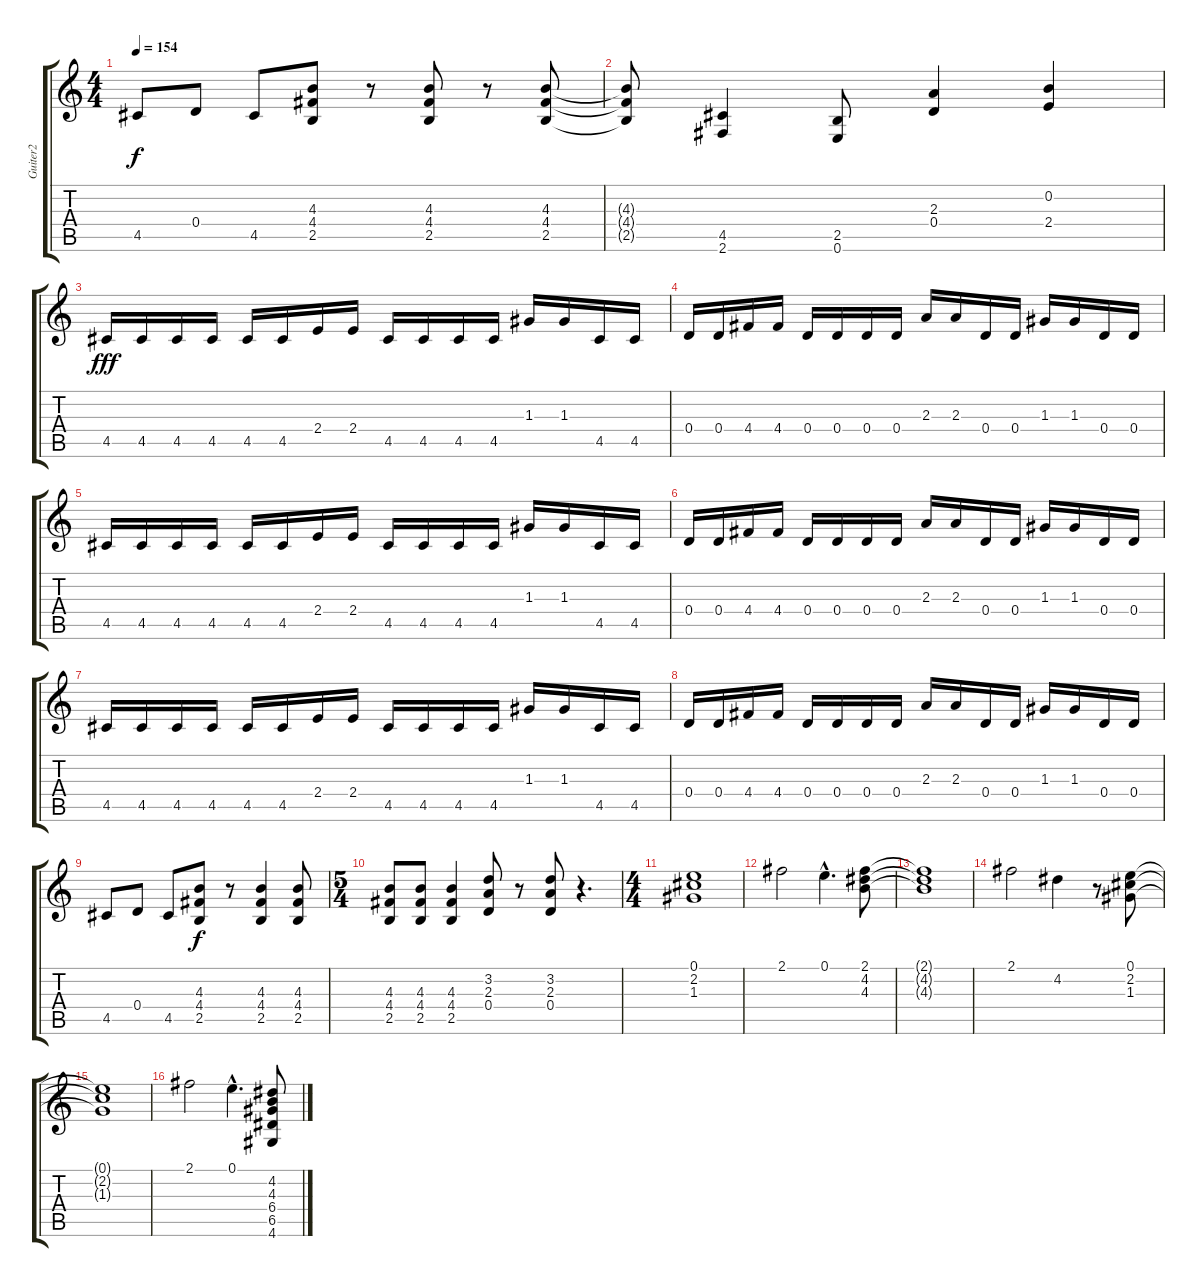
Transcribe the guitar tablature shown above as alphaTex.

\track ("Guiter2" "Guiter2") {instrument distortionguitar}
\staff {score tabs}
\tuning (E4 B3 G3 D3 A2 E2) {hide}
\ts (4 4)
\tempo 154
\clef g2
\ks c
4.5.8{dy f} 0.4.8 4.5.8 (4.3 4.4 2.5).8 r.8 (4.3 4.4 2.5).8 r.8 (4.3 4.4 2.5).8 |
(4.3{t} 4.4{t} 2.5{t}).8 (4.5 2.6).4 (2.5 0.6).8 (2.3 0.4).4 (0.2 2.4).4 |
4.5.16{dy fff} 4.5.16 4.5.16 4.5.16 4.5.16 4.5.16 2.4.16 2.4.16 4.5.16 4.5.16 4.5.16 4.5.16 1.3.16 1.3.16 4.5.16 4.5.16 |
0.4.16 0.4.16 4.4.16 4.4.16 0.4.16 0.4.16 0.4.16 0.4.16 2.3.16 2.3.16 0.4.16 0.4.16 1.3.16 1.3.16 0.4.16 0.4.16 |
4.5.16 4.5.16 4.5.16 4.5.16 4.5.16 4.5.16 2.4.16 2.4.16 4.5.16 4.5.16 4.5.16 4.5.16 1.3.16 1.3.16 4.5.16 4.5.16 |
0.4.16 0.4.16 4.4.16 4.4.16 0.4.16 0.4.16 0.4.16 0.4.16 2.3.16 2.3.16 0.4.16 0.4.16 1.3.16 1.3.16 0.4.16 0.4.16 |
4.5.16 4.5.16 4.5.16 4.5.16 4.5.16 4.5.16 2.4.16 2.4.16 4.5.16 4.5.16 4.5.16 4.5.16 1.3.16 1.3.16 4.5.16 4.5.16 |
0.4.16 0.4.16 4.4.16 4.4.16 0.4.16 0.4.16 0.4.16 0.4.16 2.3.16 2.3.16 0.4.16 0.4.16 1.3.16 1.3.16 0.4.16 0.4.16 |
4.5.8 0.4.8 4.5.8 (4.3 4.4 2.5).8{dy f} r.8 (4.3 4.4 2.5).4 (4.3 4.4 2.5).8 |
\ts (5 4)
(4.3 4.4 2.5).8 (4.3 4.4 2.5).8 (4.3 4.4 2.5).4 (3.2 2.3 0.4).8 r.8 (3.2 2.3 0.4).8 r.4{d} |
\ts (4 4)
(0.1 2.2 1.3).1 |
2.1.2 0.1{hac}.4{d} (2.1 4.2 4.3).8 |
(2.1{t} 4.2{t} 4.3{t}).1 |
2.1.2 4.2.4 r.8 (0.1 2.2 1.3).8 |
(0.1{t} 2.2{t} 1.3{t}).1 |
2.1.2 0.1{hac}.4{d} (4.2 4.3 6.4 6.5 4.6).8
